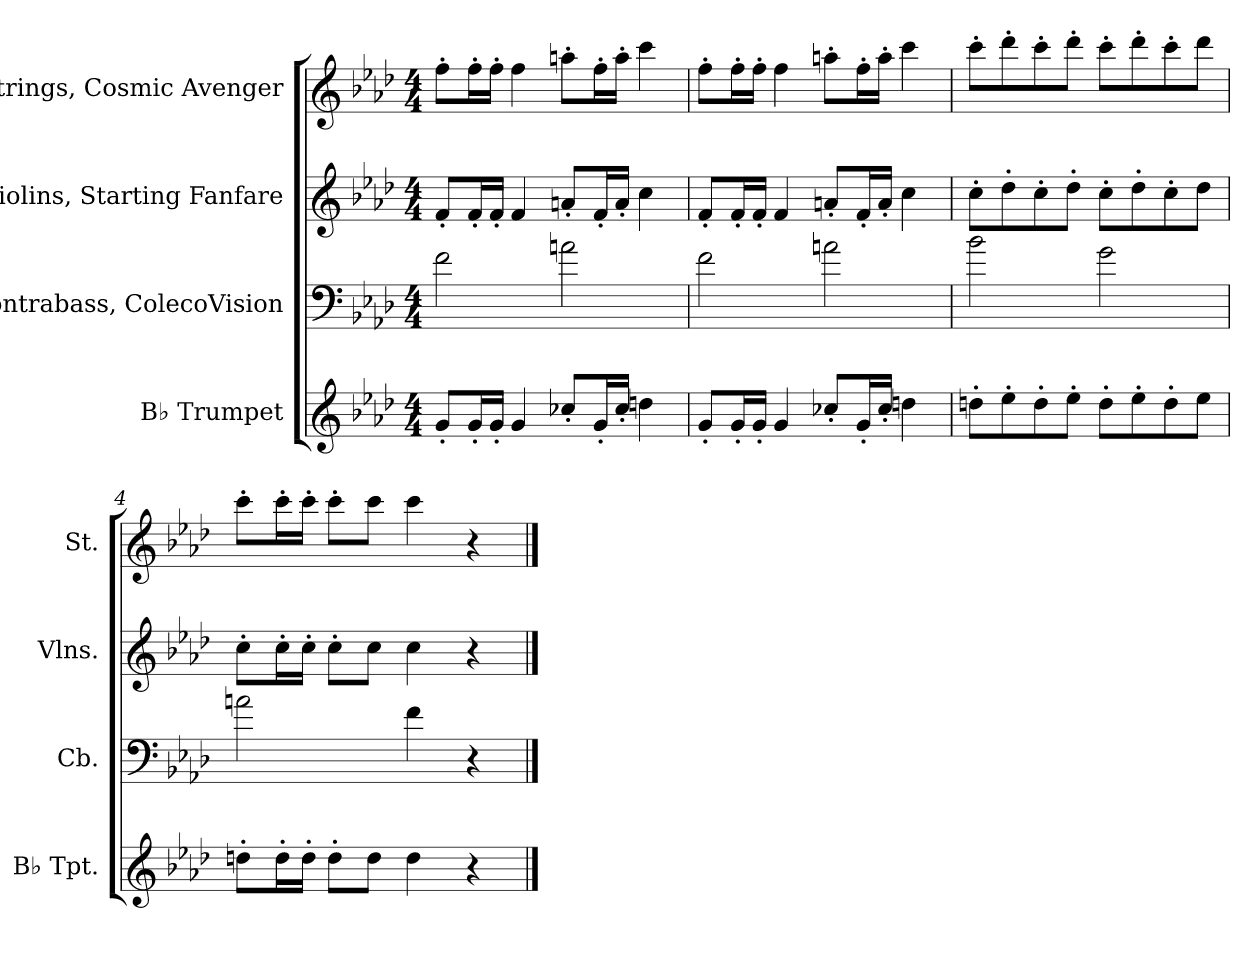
**kern	**kern	**kern	**kern
*part4	*part3	*part2	*part1
*staff4	*staff3	*staff2	*staff1
*I"B♭ Trumpet	*I"Contrabass, ColecoVision	*I"Violins, Starting Fanfare	*I"Strings, Cosmic Avenger
*I'B♭ Tpt.	*I'Cb.	*I'Vlns.	*I'St.
*clefG2	*clefF4	*clefG2	*clefG2
*ITrd1c2	*ITrd7c12	*	*
*k[b-e-a-d-g-c-]	*k[b-e-a-d-]	*k[b-e-a-d-]	*k[b-e-a-d-]
*M4/4	*M4/4	*M4/4	*M4/4
*MM151	*MM151	*MM151	*MM151
=1	=1	=1	=1
8f'/L	2F\	8f'/L	8ff'\L
16f'/L	.	16f'/L	16ff'\L
16f'/JJ	.	16f'/JJ	16ff'\JJ
4f/	.	4f/	4ff\
8b--X'/L	2An\	8an'/L	8aan'\L
16f'/L	.	16f'/L	16ff'\L
16b--'/JJ	.	16a'/JJ	16aa'\JJ
4ccn\	.	4cc\	4ccc\
=2	=2	=2	=2
8f'/L	2F\	8f'/L	8ff'\L
16f'/L	.	16f'/L	16ff'\L
16f'/JJ	.	16f'/JJ	16ff'\JJ
4f/	.	4f/	4ff\
8b--X'/L	2An\	8an'/L	8aan'\L
16f'/L	.	16f'/L	16ff'\L
16b--'/JJ	.	16a'/JJ	16aa'\JJ
4ccn\	.	4cc\	4ccc\
=3	=3	=3	=3
8ccn'\L	2B-\	8cc'\L	8ccc'\L
8dd-'\	.	8dd-'\	8ddd-'\
8cc'\	.	8cc'\	8ccc'\
8dd-'\J	.	8dd-'\J	8ddd-'\J
8cc'\L	2G\	8cc'\L	8ccc'\L
8dd-'\	.	8dd-'\	8ddd-'\
8cc'\	.	8cc'\	8ccc'\
8dd-\J	.	8dd-\J	8ddd-\J
!!LO:LB:g=z
=4	=4	=4	=4
8ccn'\L	2An\	8cc'\L	8ccc'\L
16cc'\L	.	16cc'\L	16ccc'\L
16cc'\JJ	.	16cc'\JJ	16ccc'\JJ
8cc'\L	.	8cc'\L	8ccc'\L
8cc\J	.	8cc\J	8ccc\J
4cc\	4F\	4cc\	4ccc\
4r	4r	4r	4r
==	==	==	==
*-	*-	*-	*-
